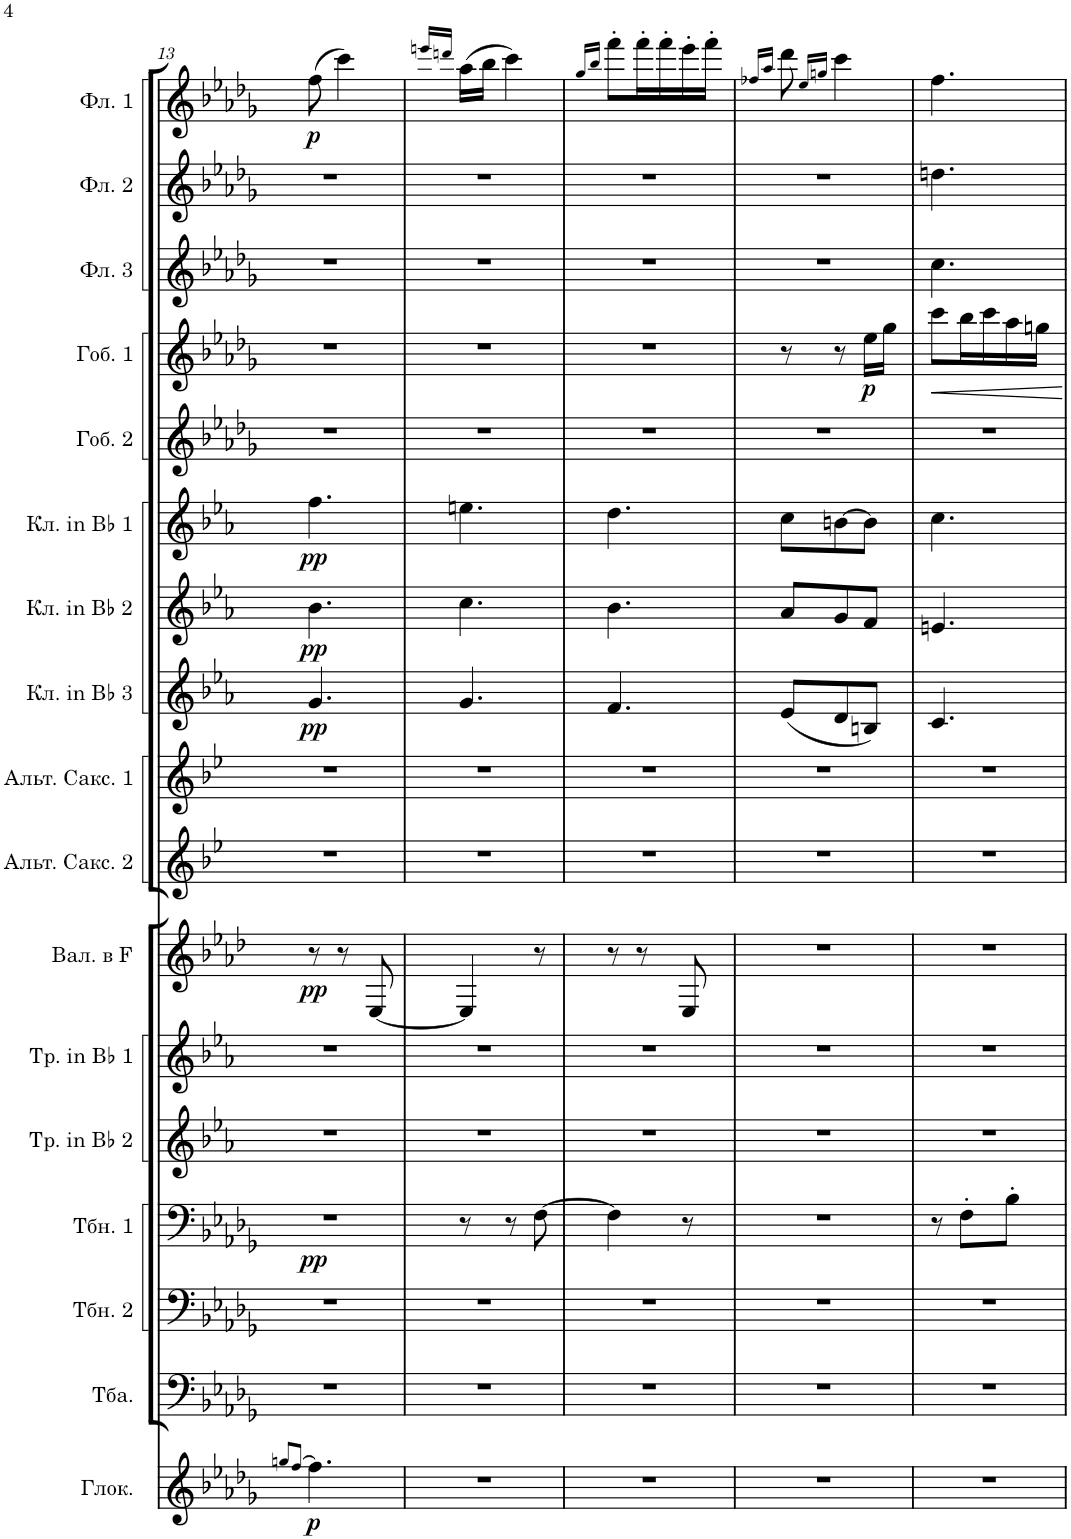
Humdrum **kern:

**kern	**dynam	**kern	**kern	**kern	**dynam	**kern	**kern	**kern	**dynam	**kern	**kern	**kern	**dynam	**kern	**dynam	**kern	**dynam	**kern	**kern	**dynam	**kern	**kern	**kern	**dynam
*part17	*part17	*part16	*part15	*part14	*part14	*part13	*part12	*part11	*part11	*part10	*part9	*part8	*part8	*part7	*part7	*part6	*part6	*part5	*part4	*part4	*part3	*part2	*part1	*part1
*staff17	*staff17	*staff16	*staff15	*staff14	*staff14	*staff13	*staff12	*staff11	*staff11	*staff10	*staff9	*staff8	*staff8	*staff7	*staff7	*staff6	*staff6	*staff5	*staff4	*staff4	*staff3	*staff2	*staff1	*staff1
*I"Глокеншпиль	*	*I"Туба	*I"Тромбон 2	*I"Тромбон 1	*	*I"Труба in Bb 2	*I"Труба in Bb 1	*I"Horn в F	*	*I"Альтовый саксофон 2	*I"Альтовый саксофон 1	*I"Кларнет in Bb 3	*	*I"Кларнет in Bb 2	*	*I"Кларнет in Bb 1	*	*I"Гобой 2	*I"Гобой 1	*	*I"Флейта 3	*I"Флейта 2	*I"Флейта 1	*
*	*	*	*	*	*	*I'Тр. in Bb 2	*I'Тр. in Bb 1	*I'Вал. в F	*	*	*	*I'Кл. in Bb 3	*	*I'Кл. in Bb 2	*	*I'Кл. in Bb 1	*	*	*	*	*	*	*	*
!!LO:PB:g=z
*clefG2	*	*clefF4	*clefF4	*clefF4	*	*clefG2	*clefG2	*clefG2	*	*clefG2	*clefG2	*clefG2	*	*clefG2	*	*clefG2	*	*clefG2	*clefG2	*	*clefG2	*clefG2	*clefG2	*
*Trd-14c-24	*	*	*	*	*	*Trd1c2	*Trd1c2	*Trd4c7	*	*Trd5c9	*Trd5c9	*Trd1c2	*	*Trd1c2	*	*Trd1c2	*	*	*	*	*	*	*	*
*k[b-e-a-d-g-]	*	*k[b-e-a-d-g-]	*k[b-e-a-d-g-]	*k[b-e-a-d-g-]	*	*k[b-e-a-]	*k[b-e-a-]	*k[b-e-a-d-]	*	*k[b-e-]	*k[b-e-]	*k[b-e-a-]	*	*k[b-e-a-]	*	*k[b-e-a-]	*	*k[b-e-a-d-g-]	*k[b-e-a-d-g-]	*	*k[b-e-a-d-g-]	*k[b-e-a-d-g-]	*k[b-e-a-d-g-]	*
*M3/8	*	*M3/8	*M3/8	*M3/8	*	*M3/8	*M3/8	*M3/8	*	*M3/8	*M3/8	*M3/8	*	*M3/8	*	*M3/8	*	*M3/8	*M3/8	*	*M3/8	*M3/8	*M3/8	*
=13	=13	=13	=13	=13	=13	=13	=13	=13	=13	=13	=13	=13	=13	=13	=13	=13	=13	=13	=13	=13	=13	=13	=13	=13
8qggn/L	.	.	.	.	.	.	.	.	.	.	.	.	.	.	.	.	.	.	.	.	.	.	.	.
[8qff/J	.	.	.	.	.	.	.	.	.	.	.	.	.	.	.	.	.	.	.	.	.	.	.	.
!	!LO:DY:b	!	!	!	!LO:DY:b	!	!	!	!LO:DY:b	!	!	!	!LO:DY:b	!	!LO:DY:b	!	!LO:DY:b	!	!	!	!	!	!	!LO:DY:b
4.ff\]	p	4.r	4.r	4.r	pp	4.r	4.r	8r	pp	4.r	4.r	4.g/	pp	4.b-\	pp	4.ff\	pp	4.r	4.r	.	4.r	4.r	(8ff\	p
.	.	.	.	.	.	.	.	8r	.	.	.	.	.	.	.	.	.	.	.	.	.	.	4ccc\)	.
.	.	.	.	.	.	.	.	[8E-/	.	.	.	.	.	.	.	.	.	.	.	.	.	.	.	.
=14	=14	=14	=14	=14	=14	=14	=14	=14	=14	=14	=14	=14	=14	=14	=14	=14	=14	=14	=14	=14	=14	=14	=14	=14
.	.	.	.	.	.	.	.	.	.	.	.	.	.	.	.	.	.	.	.	.	.	.	16qeeen/LL	.
.	.	.	.	.	.	.	.	.	.	.	.	.	.	.	.	.	.	.	.	.	.	.	16qdddn/JJ	.
4.r	.	4.r	4.r	8r	.	4.r	4.r	4E-/]	.	4.r	4.r	4.g/	.	4.cc\	.	4.een\	.	4.r	4.r	.	4.r	4.r	(16aa-\LL	.
.	.	.	.	.	.	.	.	.	.	.	.	.	.	.	.	.	.	.	.	.	.	.	16bb-\JJ	.
.	.	.	.	8r	.	.	.	.	.	.	.	.	.	.	.	.	.	.	.	.	.	.	4ccc\)	.
.	.	.	.	[8F\	.	.	.	8r	.	.	.	.	.	.	.	.	.	.	.	.	.	.	.	.
=15	=15	=15	=15	=15	=15	=15	=15	=15	=15	=15	=15	=15	=15	=15	=15	=15	=15	=15	=15	=15	=15	=15	=15	=15
.	.	.	.	.	.	.	.	.	.	.	.	.	.	.	.	.	.	.	.	.	.	.	16qgg-/LL	.
.	.	.	.	.	.	.	.	.	.	.	.	.	.	.	.	.	.	.	.	.	.	.	16qbb-/JJ	.
4.r	.	4.r	4.r	4F\]	.	4.r	4.r	8r	.	4.r	4.r	4.f/	.	4.b-\	.	4.dd\	.	4.r	4.r	.	4.r	4.r	8fff'\L	.
.	.	.	.	.	.	.	.	8r	.	.	.	.	.	.	.	.	.	.	.	.	.	.	16fff'\L	.
.	.	.	.	.	.	.	.	.	.	.	.	.	.	.	.	.	.	.	.	.	.	.	16fff'\	.
.	.	.	.	8r	.	.	.	8E-/	.	.	.	.	.	.	.	.	.	.	.	.	.	.	16eee-'\	.
.	.	.	.	.	.	.	.	.	.	.	.	.	.	.	.	.	.	.	.	.	.	.	16fff'\JJ	.
=16	=16	=16	=16	=16	=16	=16	=16	=16	=16	=16	=16	=16	=16	=16	=16	=16	=16	=16	=16	=16	=16	=16	=16	=16
.	.	.	.	.	.	.	.	.	.	.	.	.	.	.	.	.	.	.	.	.	.	.	16qff-X/LL	.
.	.	.	.	.	.	.	.	.	.	.	.	.	.	.	.	.	.	.	.	.	.	.	16qaa-/JJ	.
4.r	.	4.r	4.r	4.r	.	4.r	4.r	4.r	.	4.r	4.r	(8e-/L	.	8a-/L	.	8cc\L	.	4.r	8r	.	4.r	4.r	8ddd-\	.
.	.	.	.	.	.	.	.	.	.	.	.	.	.	.	.	.	.	.	.	.	.	.	16qee-/LL	.
.	.	.	.	.	.	.	.	.	.	.	.	.	.	.	.	.	.	.	.	.	.	.	16qggn/JJ	.
.	.	.	.	.	.	.	.	.	.	.	.	8d/	.	8g/	.	[8bn\	.	.	8r	.	.	.	4ccc\	.
!	!	!	!	!	!	!	!	!	!	!	!	!	!	!	!	!	!	!	!	!LO:DY:b	!	!	!	!
.	.	.	.	.	.	.	.	.	.	.	.	8Bn/J)	.	8f/J	.	8b\J]	.	.	16ee-\LL	p	.	.	.	.
.	.	.	.	.	.	.	.	.	.	.	.	.	.	.	.	.	.	.	16gg-\JJ	.	.	.	.	.
=17	=17	=17	=17	=17	=17	=17	=17	=17	=17	=17	=17	=17	=17	=17	=17	=17	=17	=17	=17	=17	=17	=17	=17	=17
4.r	.	4.r	4.r	8r	.	4.r	4.r	4.r	.	4.r	4.r	4.c/	.	4.en/	.	4.cc\	.	4.r	8ccc\L	.	4.cc\	4.ddn\	4.ff\	.
.	.	.	.	8F'\L	.	.	.	.	.	.	.	.	.	.	.	.	.	.	16bb-\L	.	.	.	.	.
.	.	.	.	.	.	.	.	.	.	.	.	.	.	.	.	.	.	.	16ccc\	.	.	.	.	.
.	.	.	.	8B-'\J	.	.	.	.	.	.	.	.	.	.	.	.	.	.	16aa-\	.	.	.	.	.
.	.	.	.	.	.	.	.	.	.	.	.	.	.	.	.	.	.	.	16ggn\JJ	.	.	.	.	.
=	=	=	=	=	=	=	=	=	=	=	=	=	=	=	=	=	=	=	=	=	=	=	=	=
*-	*-	*-	*-	*-	*-	*-	*-	*-	*-	*-	*-	*-	*-	*-	*-	*-	*-	*-	*-	*-	*-	*-	*-	*-
